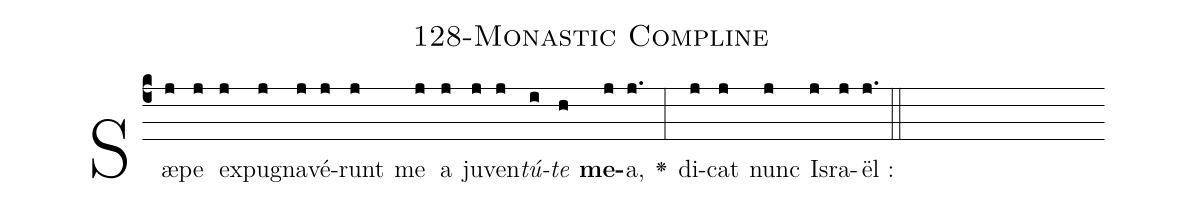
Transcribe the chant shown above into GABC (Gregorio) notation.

name: 128-Monastic Compline;
%%
(c4)Sæ(j)pe(j) ex(j)pu(j)gna(j)vé(j)runt(j) me(j) a(j) ju(j)ven(j)<i>tú</i>(i)<i>te</i>(h) <b>me</b>(j)a,(j.) <v>\greheightstar</v>(:) di(j)cat(j) nunc(j) Is(j)ra(j)ël :(j.) (::)


%E(j) u(j) o(j) u(j) a(j) e.(j.) (::)
